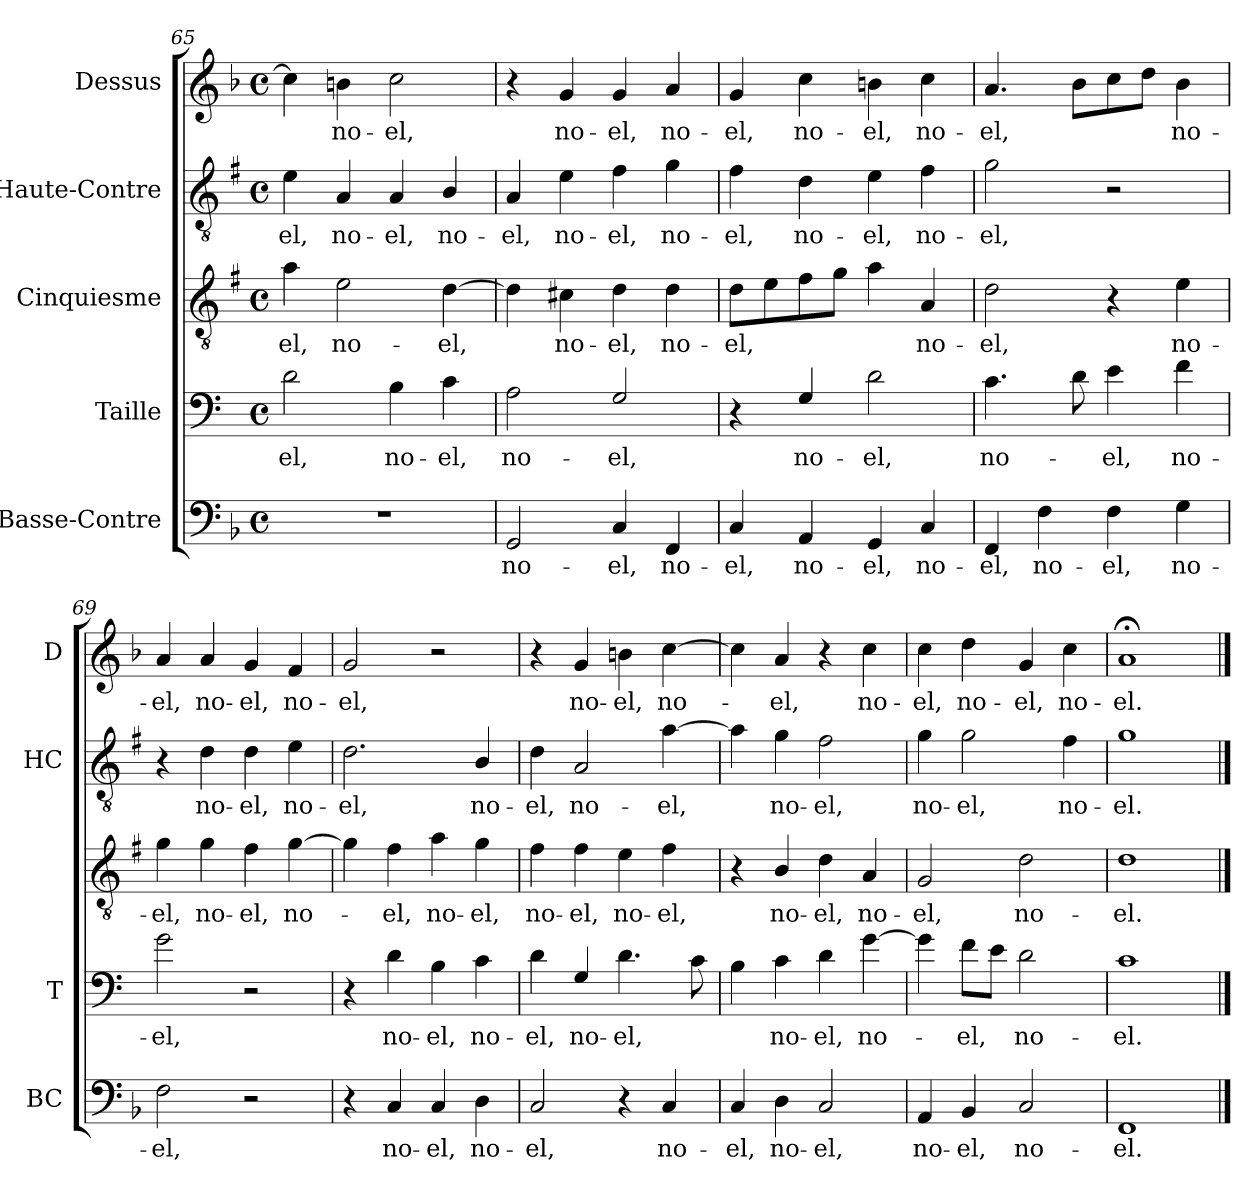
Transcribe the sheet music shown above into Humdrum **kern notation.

**kern	**text	**kern	**text	**kern	**text	**kern	**text	**kern	**text
*part5	*part5	*part4	*part4	*part3	*part3	*part2	*part2	*part1	*part1
*staff5	*staff5	*staff4	*staff4	*staff3	*staff3	*staff2	*staff2	*staff1	*staff1
*I"Basse-Contre	*	*I"Taille	*	*I"Cinquiesme	*	*I"Haute-Contre	*	*I"Dessus	*
*I'BC	*	*I'T	*	*	*	*I'HC	*	*I'D	*
*clefF4	*	*clefF4	*	*clefGv2	*	*clefGv2	*	*clefG2	*
*	*	*ITrd4c7	*	*ITrd1c2	*	*ITrd1c2	*	*	*
*k[b-]	*	*k[b-]	*	*k[b-]	*	*k[b-]	*	*k[b-]	*
*F:	*	*F:	*	*F:	*	*F:	*	*F:	*
*M4/4	*	*M4/4	*	*M4/4	*	*M4/4	*	*M4/4	*
*met(c)	*	*met(c)	*	*met(c)	*	*met(c)	*	*met(c)	*
=65	=65	=65	=65	=65	=65	=65	=65	=65	=65
!	!	!	!LO:LY:b	!	!LO:LY:b	!	!LO:LY:b	!	!
1r	.	2G\	-el,	4g\	-el,	4d\	-el,	4cc\]	.
!	!	!	!	!	!LO:LY:b	!	!LO:LY:b	!	!LO:LY:b
.	.	.	.	2d\	no-	4G/	no-	4bn\	no-
!	!	!	!LO:LY:b	!	!	!	!LO:LY:b	!	!LO:LY:b
.	.	4E\	no-	.	.	4G/	-el,	2cc\	-el,
!	!	!	!LO:LY:b	!	!LO:LY:b	!	!LO:LY:b	!	!
.	.	4F\	-el,	[4c\	-el,	4A/	no-	.	.
=66	=66	=66	=66	=66	=66	=66	=66	=66	=66
!	!LO:LY:b	!	!LO:LY:b	!	!	!	!LO:LY:b	!	!
2GG/	no-	2D\	no-	4c\]	.	4G/	-el,	4r	.
!	!	!	!	!	!LO:LY:b	!	!LO:LY:b	!	!LO:LY:b
.	.	.	.	4Bn\	no-	4d\	no-	4g/	no-
!	!LO:LY:b	!	!LO:LY:b	!	!LO:LY:b	!	!LO:LY:b	!	!LO:LY:b
4C/	-el,	2C/	-el,	4c\	-el,	4e\	-el,	4g/	-el,
!	!LO:LY:b	!	!	!	!LO:LY:b	!	!LO:LY:b	!	!LO:LY:b
4FF/	no-	.	.	4c\	no-	4f\	no-	4a/	no-
=67	=67	=67	=67	=67	=67	=67	=67	=67	=67
!	!LO:LY:b	!	!	!	!LO:LY:b	!	!LO:LY:b	!	!LO:LY:b
4C/	-el,	4r	.	8c\L	-el,	4e\	-el,	4g/	-el,
.	.	.	.	8d\	.	.	.	.	.
!	!LO:LY:b	!	!LO:LY:b	!	!	!	!LO:LY:b	!	!LO:LY:b
4AA/	no-	4C/	no-	8e\	.	4c\	no-	4cc\	no-
.	.	.	.	8f\J	.	.	.	.	.
!	!LO:LY:b	!	!LO:LY:b	!	!	!	!LO:LY:b	!	!LO:LY:b
4GG/	-el,	2G\	-el,	4g\	.	4d\	-el,	4bn\	-el,
!	!LO:LY:b	!	!	!	!LO:LY:b	!	!LO:LY:b	!	!LO:LY:b
4C/	no-	.	.	4G/	no-	4e\	no-	4cc\	no-
!!LO:PB:g=z
=68	=68	=68	=68	=68	=68	=68	=68	=68	=68
!	!LO:LY:b	!	!LO:LY:b	!	!LO:LY:b	!	!LO:LY:b	!	!LO:LY:b
4FF/	-el,	4.F\	no-	2c\	-el,	2f\	-el,	4.a/	-el,
!	!LO:LY:b	!	!	!	!	!	!	!	!
4F\	no-	.	.	.	.	.	.	.	.
.	.	8G\	.	.	.	.	.	8b-\L	.
!	!LO:LY:b	!	!LO:LY:b	!	!	!	!	!	!
4F\	-el,	4A\	-el,	4r	.	2r	.	8cc\	.
.	.	.	.	.	.	.	.	8dd\J	.
!	!LO:LY:b	!	!LO:LY:b	!	!LO:LY:b	!	!	!	!LO:LY:b
4G\	no-	4B-\	no-	4d\	no-	.	.	4b-\	no-
=69	=69	=69	=69	=69	=69	=69	=69	=69	=69
!	!LO:LY:b	!	!LO:LY:b	!	!LO:LY:b	!	!	!	!LO:LY:b
2F\	-el,	2c\	-el,	4f\	-el,	4r	.	4a/	-el,
!	!	!	!	!	!LO:LY:b	!	!LO:LY:b	!	!LO:LY:b
.	.	.	.	4f\	no-	4c\	no-	4a/	no-
!	!	!	!	!	!LO:LY:b	!	!LO:LY:b	!	!LO:LY:b
2r	.	2r	.	4e\	-el,	4c\	-el,	4g/	-el,
!	!	!	!	!	!LO:LY:b	!	!LO:LY:b	!	!LO:LY:b
.	.	.	.	[4f\	no-	4d\	no-	4f/	no-
=70	=70	=70	=70	=70	=70	=70	=70	=70	=70
!	!	!	!	!	!	!	!LO:LY:b	!	!LO:LY:b
4r	.	4r	.	4f\]	.	2.c\	-el,	2g/	-el,
!	!LO:LY:b	!	!LO:LY:b	!	!LO:LY:b	!	!	!	!
4C/	no-	4G\	no-	4e\	-el,	.	.	.	.
!	!LO:LY:b	!	!LO:LY:b	!	!LO:LY:b	!	!	!	!
4C/	-el,	4E\	-el,	4g\	no-	.	.	2r	.
!	!LO:LY:b	!	!LO:LY:b	!	!LO:LY:b	!	!LO:LY:b	!	!
4D\	no-	4F\	no-	4f\	-el,	4A/	no-	.	.
=71	=71	=71	=71	=71	=71	=71	=71	=71	=71
!	!LO:LY:b	!	!LO:LY:b	!	!LO:LY:b	!	!LO:LY:b	!	!
2C/	-el,	4G\	-el,	4e\	no-	4c\	-el,	4r	.
!	!	!	!LO:LY:b	!	!LO:LY:b	!	!LO:LY:b	!	!LO:LY:b
.	.	4C/	no-	4e\	-el,	2G/	no-	4g/	no-
!	!	!	!LO:LY:b	!	!LO:LY:b	!	!	!	!LO:LY:b
4r	.	4.G\	-el,	4d\	no-	.	.	4bn\	-el,
!	!LO:LY:b	!	!	!	!LO:LY:b	!	!LO:LY:b	!	!LO:LY:b
4C/	no-	.	.	4e\	-el,	[4g\	-el,	[4cc\	no-
.	.	8F\	.	.	.	.	.	.	.
=72	=72	=72	=72	=72	=72	=72	=72	=72	=72
!	!LO:LY:b	!	!	!	!	!	!	!	!
4C/	-el,	4E\	.	4r	.	4g\]	.	4cc\]	.
!	!LO:LY:b	!	!LO:LY:b	!	!LO:LY:b	!	!LO:LY:b	!	!LO:LY:b
4D\	no-	4F\	no-	4A/	no-	4f\	no-	4a/	-el,
!	!LO:LY:b	!	!LO:LY:b	!	!LO:LY:b	!	!LO:LY:b	!	!
2C/	-el,	4G\	-el,	4c\	-el,	2e\	-el,	4r	.
!	!	!	!LO:LY:b	!	!LO:LY:b	!	!	!	!LO:LY:b
.	.	[4c\	no-	4G/	no-	.	.	4cc\	no-
=73	=73	=73	=73	=73	=73	=73	=73	=73	=73
!	!LO:LY:b	!	!	!	!LO:LY:b	!	!LO:LY:b	!	!LO:LY:b
4AA/	no-	4c\]	.	2F/	-el,	4f\	no-	4cc\	-el,
!	!LO:LY:b	!	!LO:LY:b	!	!	!	!LO:LY:b	!	!LO:LY:b
4BB-/	-el,	8B-\L	-el,	.	.	2f\	-el,	4dd\	no-
.	.	8A\J	.	.	.	.	.	.	.
!	!LO:LY:b	!	!LO:LY:b	!	!LO:LY:b	!	!	!	!LO:LY:b
2C/	no-	2G\	no-	2c\	no-	.	.	4g/	-el,
!	!	!	!	!	!	!	!LO:LY:b	!	!LO:LY:b
.	.	.	.	.	.	4e\	no-	4cc\	no-
=74	=74	=74	=74	=74	=74	=74	=74	=74	=74
!	!LO:LY:b	!	!LO:LY:b	!	!LO:LY:b	!	!LO:LY:b	!	!LO:LY:b
1FF	-el.	1F	-el.	1c	-el.	1f	-el.	1a;<	-el.
==	==	==	==	==	==	==	==	==	==
*-	*-	*-	*-	*-	*-	*-	*-	*-	*-
